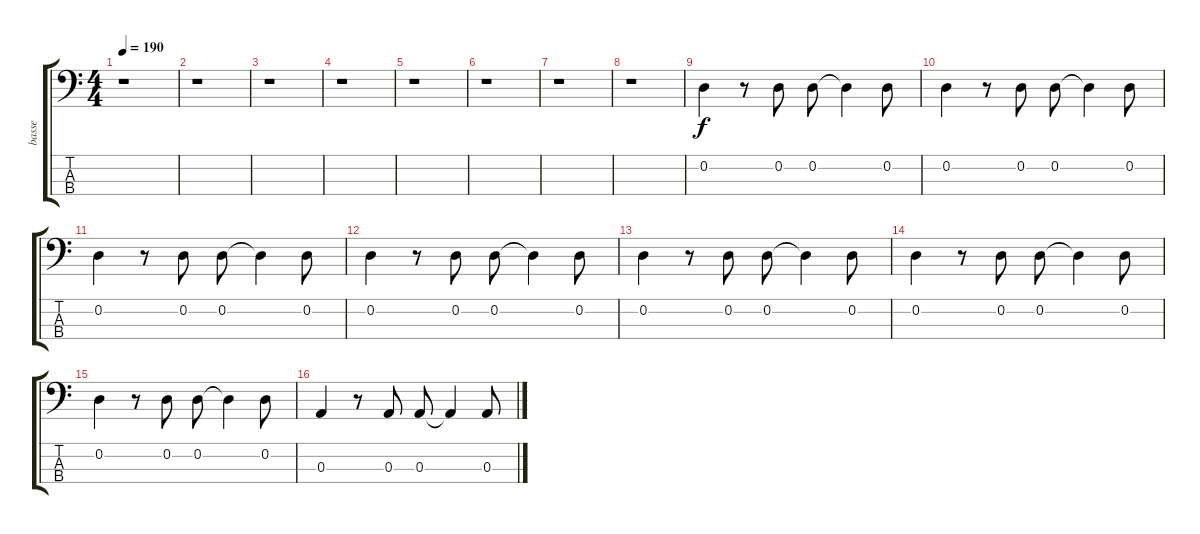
\track ("basse" "basse") {instrument electricbassfinger}
\staff {score tabs}
\tuning (G2 D2 A1 E1) {hide}
\ts (4 4)
\tempo 190
\clef f4
\ks c
r.1{dy f instrument electricbassfinger} |
r.1 |
r.1 |
r.1 |
r.1 |
r.1 |
r.1 |
r.1 |
0.2.4 r.8 0.2.8 0.2.8 0.2{t}.4 0.2.8 |
0.2.4 r.8 0.2.8 0.2.8 0.2{t}.4 0.2.8 |
0.2.4 r.8 0.2.8 0.2.8 0.2{t}.4 0.2.8 |
0.2.4 r.8 0.2.8 0.2.8 0.2{t}.4 0.2.8 |
0.2.4 r.8 0.2.8 0.2.8 0.2{t}.4 0.2.8 |
0.2.4 r.8 0.2.8 0.2.8 0.2{t}.4 0.2.8 |
0.2.4 r.8 0.2.8 0.2.8 0.2{t}.4 0.2.8 |
0.3.4 r.8 0.3.8 0.3.8 0.3{t}.4 0.3.8
